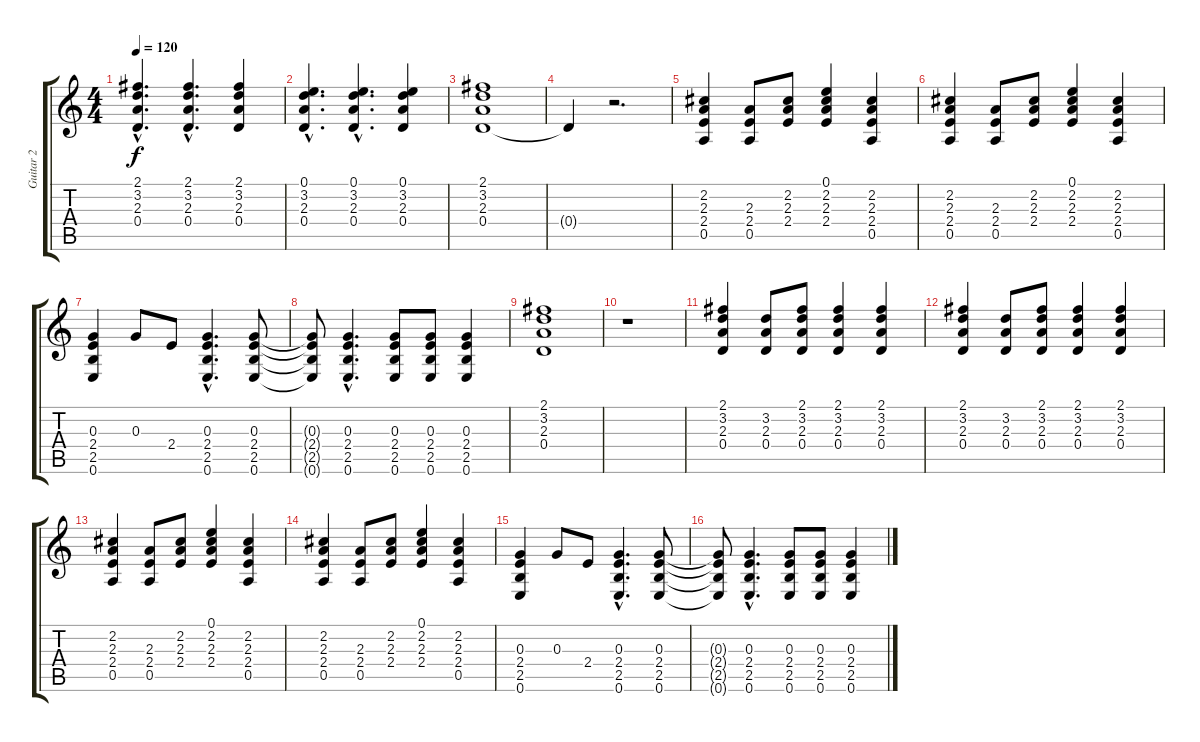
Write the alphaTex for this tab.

\track ("Guitar 2" "Guitar 2") {instrument electricguitarjazz}
\staff {score tabs}
\tuning (E4 B3 G3 D3 A2 E2) {hide}
\ts (4 4)
\tempo 120
\clef g2
\ks c
(2.1{hac} 3.2{hac} 2.3{hac} 0.4{hac}).4{d dy f} (2.1{hac} 3.2{hac} 2.3{hac} 0.4{hac}).4{d} (2.1 3.2 2.3 0.4).4 |
(0.1{hac} 3.2{hac} 2.3{hac} 0.4{hac}).4{d} (0.1{hac} 3.2{hac} 2.3{hac} 0.4{hac}).4{d} (0.1 3.2 2.3 0.4).4 |
(2.1 3.2 2.3 0.4).1 |
0.4{t}.4 r.2{d} |
(2.2 2.3 2.4 0.5).4 (2.3 2.4 0.5).8 (2.2 2.3 2.4).8 (0.1 2.2 2.3 2.4).4 (2.2 2.3 2.4 0.5).4 |
(2.2 2.3 2.4 0.5).4 (2.3 2.4 0.5).8 (2.2 2.3 2.4).8 (0.1 2.2 2.3 2.4).4 (2.2 2.3 2.4 0.5).4 |
(0.3 2.4 2.5 0.6).4 0.3.8 2.4.8 (0.3{hac} 2.4{hac} 2.5{hac} 0.6{hac}).4{d} (0.3 2.4 2.5 0.6).8 |
(0.3{t} 2.4{t} 2.5{t} 0.6{t}).8 (0.3{hac} 2.4{hac} 2.5{hac} 0.6{hac}).4{d} (0.3 2.4 2.5 0.6).8 (0.3 2.4 2.5 0.6).8 (0.3 2.4 2.5 0.6).4 |
(2.1 3.2 2.3 0.4).1 |
r.1 |
(2.1 3.2 2.3 0.4).4 (3.2 2.3 0.4).8 (2.1 3.2 2.3 0.4).8 (2.1 3.2 2.3 0.4).4 (2.1 3.2 2.3 0.4).4 |
(2.1 3.2 2.3 0.4).4 (3.2 2.3 0.4).8 (2.1 3.2 2.3 0.4).8 (2.1 3.2 2.3 0.4).4 (2.1 3.2 2.3 0.4).4 |
(2.2 2.3 2.4 0.5).4 (2.3 2.4 0.5).8 (2.2 2.3 2.4).8 (0.1 2.2 2.3 2.4).4 (2.2 2.3 2.4 0.5).4 |
(2.2 2.3 2.4 0.5).4 (2.3 2.4 0.5).8 (2.2 2.3 2.4).8 (0.1 2.2 2.3 2.4).4 (2.2 2.3 2.4 0.5).4 |
(0.3 2.4 2.5 0.6).4 0.3.8 2.4.8 (0.3{hac} 2.4{hac} 2.5{hac} 0.6{hac}).4{d} (0.3 2.4 2.5 0.6).8 |
(0.3{t} 2.4{t} 2.5{t} 0.6{t}).8 (0.3{hac} 2.4{hac} 2.5{hac} 0.6{hac}).4{d} (0.3 2.4 2.5 0.6).8 (0.3 2.4 2.5 0.6).8 (0.3 2.4 2.5 0.6).4
